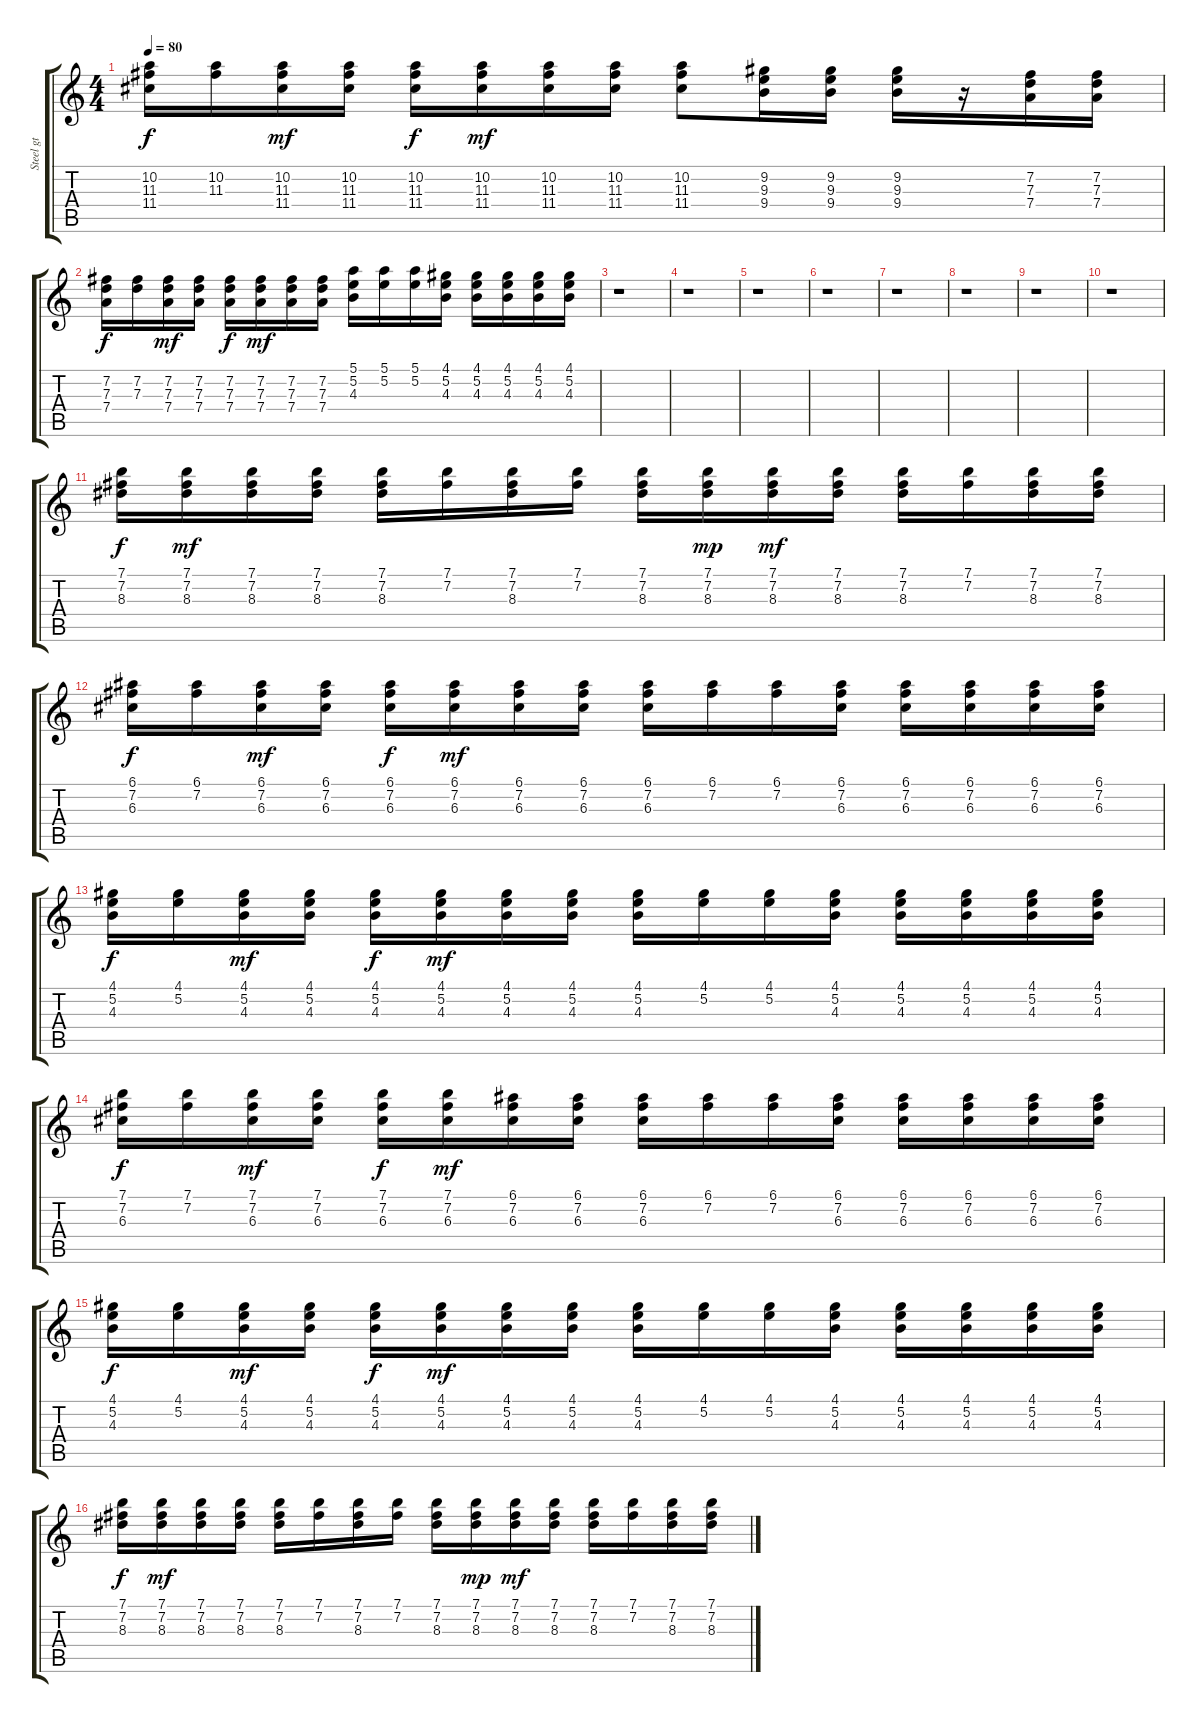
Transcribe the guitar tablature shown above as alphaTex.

\track ("Steel gt" "Steel gt") {instrument acousticguitarsteel}
\staff {score tabs}
\tuning (E4 B3 G3 D3 A2 E2) {hide}
\ts (4 4)
\tempo 80
\clef g2
\ks c
(10.2 11.3 11.4).16{dy f} (10.2 11.3).16 (10.2 11.3 11.4).16{dy mf} (10.2 11.3 11.4).16 (10.2 11.3 11.4).16{dy f} (10.2 11.3 11.4).16{dy mf} (10.2 11.3 11.4).16 (10.2 11.3 11.4).16 (10.2 11.3 11.4).8 (9.2 9.3 9.4).16 (9.2 9.3 9.4).16 (9.2 9.3 9.4).16 r.16 (7.2 7.3 7.4).16 (7.2 7.3 7.4).16 |
(7.2 7.3 7.4).16{dy f} (7.2 7.3).16 (7.2 7.3 7.4).16{dy mf} (7.2 7.3 7.4).16 (7.2 7.3 7.4).16{dy f} (7.2 7.3 7.4).16{dy mf} (7.2 7.3 7.4).16 (7.2 7.3 7.4).16 (5.1 5.2 4.3).16 (5.1 5.2).16 (5.1 5.2).16 (4.1 5.2 4.3).16 (4.1 5.2 4.3).16 (4.1 5.2 4.3).16 (4.1 5.2 4.3).16 (4.1 5.2 4.3).16 |
r.1 |
r.1 |
r.1 |
r.1 |
r.1 |
r.1 |
r.1 |
r.1 |
(7.1 7.2 8.3).16{dy f} (7.1 7.2 8.3).16{dy mf} (7.1 7.2 8.3).16 (7.1 7.2 8.3).16 (7.1 7.2 8.3).16 (7.1 7.2).16 (7.1 7.2 8.3).16 (7.1 7.2).16 (7.1 7.2 8.3).16 (7.1 7.2 8.3).16{dy mp} (7.1 7.2 8.3).16{dy mf} (7.1 7.2 8.3).16 (7.1 7.2 8.3).16 (7.1 7.2).16 (7.1 7.2 8.3).16 (7.1 7.2 8.3).16 |
(6.1 7.2 6.3).16{dy f} (6.1 7.2).16 (6.1 7.2 6.3).16{dy mf} (6.1 7.2 6.3).16 (6.1 7.2 6.3).16{dy f} (6.1 7.2 6.3).16{dy mf} (6.1 7.2 6.3).16 (6.1 7.2 6.3).16 (6.1 7.2 6.3).16 (6.1 7.2).16 (6.1 7.2).16 (6.1 7.2 6.3).16 (6.1 7.2 6.3).16 (6.1 7.2 6.3).16 (6.1 7.2 6.3).16 (6.1 7.2 6.3).16 |
(4.1 5.2 4.3).16{dy f} (4.1 5.2).16 (4.1 5.2 4.3).16{dy mf} (4.1 5.2 4.3).16 (4.1 5.2 4.3).16{dy f} (4.1 5.2 4.3).16{dy mf} (4.1 5.2 4.3).16 (4.1 5.2 4.3).16 (4.1 5.2 4.3).16 (4.1 5.2).16 (4.1 5.2).16 (4.1 5.2 4.3).16 (4.1 5.2 4.3).16 (4.1 5.2 4.3).16 (4.1 5.2 4.3).16 (4.1 5.2 4.3).16 |
(7.1 7.2 6.3).16{dy f} (7.1 7.2).16 (7.1 7.2 6.3).16{dy mf} (7.1 7.2 6.3).16 (7.1 7.2 6.3).16{dy f} (7.1 7.2 6.3).16{dy mf} (6.1 7.2 6.3).16 (6.1 7.2 6.3).16 (6.1 7.2 6.3).16 (6.1 7.2).16 (6.1 7.2).16 (6.1 7.2 6.3).16 (6.1 7.2 6.3).16 (6.1 7.2 6.3).16 (6.1 7.2 6.3).16 (6.1 7.2 6.3).16 |
(4.1 5.2 4.3).16{dy f} (4.1 5.2).16 (4.1 5.2 4.3).16{dy mf} (4.1 5.2 4.3).16 (4.1 5.2 4.3).16{dy f} (4.1 5.2 4.3).16{dy mf} (4.1 5.2 4.3).16 (4.1 5.2 4.3).16 (4.1 5.2 4.3).16 (4.1 5.2).16 (4.1 5.2).16 (4.1 5.2 4.3).16 (4.1 5.2 4.3).16 (4.1 5.2 4.3).16 (4.1 5.2 4.3).16 (4.1 5.2 4.3).16 |
(7.1 7.2 8.3).16{dy f} (7.1 7.2 8.3).16{dy mf} (7.1 7.2 8.3).16 (7.1 7.2 8.3).16 (7.1 7.2 8.3).16 (7.1 7.2).16 (7.1 7.2 8.3).16 (7.1 7.2).16 (7.1 7.2 8.3).16 (7.1 7.2 8.3).16{dy mp} (7.1 7.2 8.3).16{dy mf} (7.1 7.2 8.3).16 (7.1 7.2 8.3).16 (7.1 7.2).16 (7.1 7.2 8.3).16 (7.1 7.2 8.3).16
